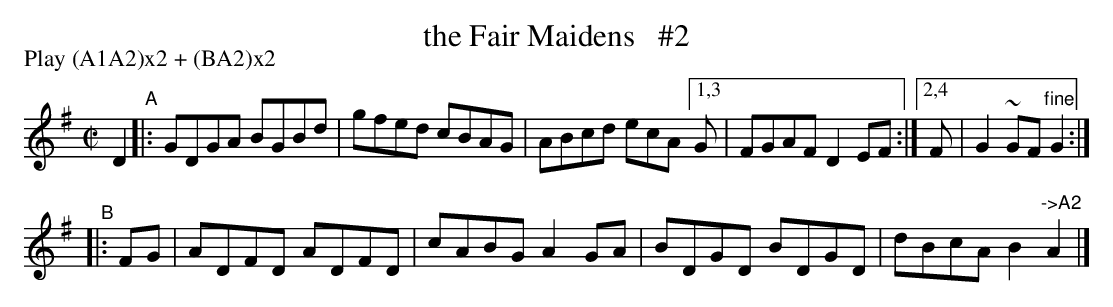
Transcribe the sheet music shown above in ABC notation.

X:1
T: the Fair Maidens   #2
P: Play (A1A2)x2 + (BA2)x2
M: C|
L: 1/8
K: G
D2 "^A"|: GDGA BGBd | gfed cBAG | ABcd ecA [1,3 G | FGAF  D2EF :|[2,4 F | G2~GF "^fine"G2 :|
"^B"|:  FG | ADFD ADFD | cABG A2GA | BDGD BDGD | dBcA  B2"^->A2"A2 |]
